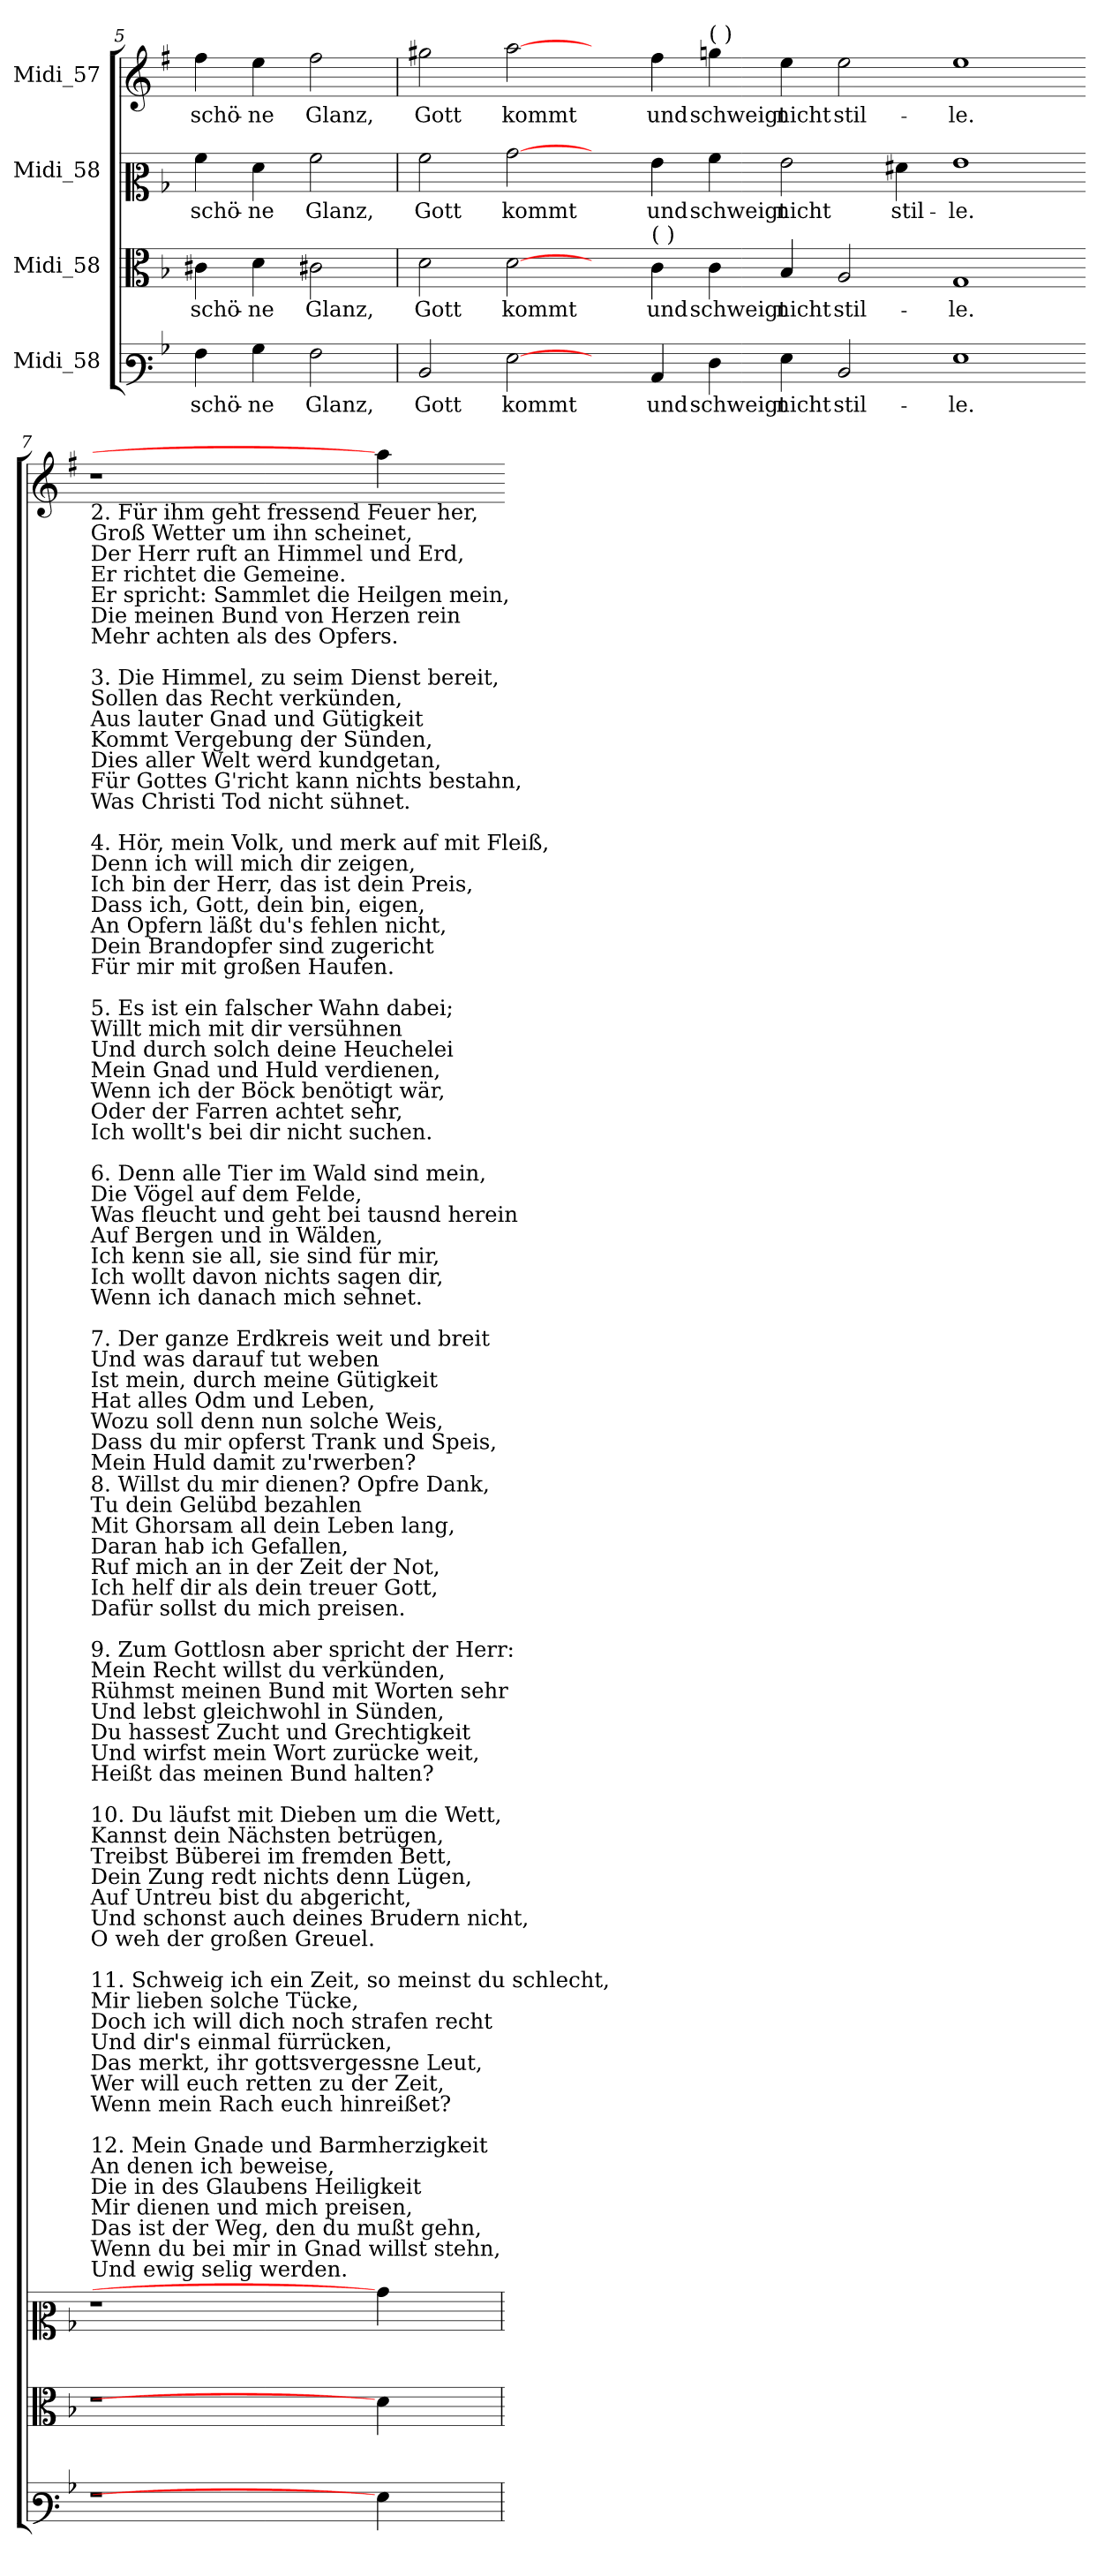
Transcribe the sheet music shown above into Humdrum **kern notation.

**kern	**text	**kern	**text	**kern	**text	**kern	**text
*part4	*part4	*part3	*part3	*part2	*part2	*part1	*part1
*staff4	*staff4	*staff3	*staff3	*staff2	*staff2	*staff1	*staff1
*I"Midi_58	*	*I"Midi_58	*	*I"Midi_58	*	*I"Midi_57	*
!!LO:LB:g=z
*clefF3	*	*clefC3	*	*clefC2	*	*clefG2	*
*	*	*	*	*	*	*ITrd1c2	*
*k[b-]	*	*k[b-]	*	*k[b-]	*	*k[b-]	*
*F:	*	*F:	*	*F:	*	*F:	*
=5	=5	=5	=5	=5	=5	=5	=5
!	!LO:LY:b	!	!LO:LY:b	!	!LO:LY:b	!	!LO:LY:b
4A	schö-	4c#X	schö-	4a	schö-	4ee	schö-
!	!LO:LY:b	!	!LO:LY:b	!	!LO:LY:b	!	!LO:LY:b
4B-	-ne	4d	-ne	4f	-ne	4dd	-ne
!	!LO:LY:b	!	!LO:LY:b	!	!LO:LY:b	!	!LO:LY:b
2A	Glanz,	2c#X	Glanz,	2a	Glanz,	2ee	Glanz,
=6	=6	=6	=6	=6	=6	=6	=6
!	!LO:LY:b	!	!LO:LY:b	!	!LO:LY:b	!	!LO:LY:b
2D	Gott	2d	Gott	2a	Gott	2ff#X	Gott
!	!LO:LY:b	!	!LO:LY:b	!	!LO:LY:b	!	!LO:LY:b
[2G	kommt	[2d	kommt	[2b-	kommt	[2gg	kommt
4ryy	.	4ryy	.	4ryy	.	4ryy	.
!	!	!LO:TX:a:t=(  )	!	!	!	!	!
!	!LO:LY:b	!	!LO:LY:b	!	!LO:LY:b	!	!LO:LY:b
4C	und	4c	und	4g	und	4ee	und
!	!	!	!	!	!	!LO:TX:a:t=(  )	!
!	!LO:LY:b	!	!LO:LY:b	!	!LO:LY:b	!	!LO:LY:b
4F	schweigt	4c	schweigt	4a	schweigt	4ff	schweigt
!	!LO:LY:b	!	!LO:LY:b	!	!LO:LY:b	!	!LO:LY:b
4G	nicht	4B-	nicht	2g	nicht	4dd	nicht
!	!LO:LY:b	!	!LO:LY:b	!	!	!	!LO:LY:b
2D	stil-	2A	stil-	.	.	2dd	stil-
!	!	!	!	!	!LO:LY:b	!	!
.	.	.	.	4f#X	stil-	.	.
!	!LO:LY:b	!	!LO:LY:b	!	!LO:LY:b	!	!LO:LY:b
1G	-le.	1G	-le.	1g	-le.	1dd	-le.
!!LO:LB:g=z
=7-	=7-	=7-	=7-	=7-	=7-	=7-	=7-
!	!	!	!	!	!	!LO:TX:b:t=2. Für ihm geht fressend Feuer her,\nGroß Wetter um ihn scheinet,\nDer Herr ruft an Himmel und Erd,\nEr richtet die Gemeine.\nEr spricht&colon; Sammlet die Heilgen mein,\nDie meinen Bund von Herzen rein\nMehr achten als des Opfers.\n\n3. Die Himmel, zu seim Dienst bereit,\nSollen das Recht verkünden,\nAus lauter Gnad und Gütigkeit\nKommt Vergebung der Sünden,\nDies aller Welt werd kundgetan,\nFür Gottes G'richt kann nichts bestahn,\nWas Christi Tod nicht sühnet.\n\n4. Hör, mein Volk, und merk auf mit Fleiß,\nDenn ich will mich dir zeigen,\nIch bin der Herr, das ist dein Preis,\nDass ich, Gott, dein bin, eigen,\nAn Opfern läßt du's fehlen nicht,\nDein Brandopfer sind zugericht\nFür mir mit großen Haufen.\n\n5. Es ist ein falscher Wahn dabei;\nWillt mich mit dir versühnen\nUnd durch solch deine Heuchelei\nMein Gnad und Huld verdienen,\nWenn ich der Böck benötigt wär,\nOder der Farren achtet sehr,\nIch wollt's bei dir nicht suchen.\n\n6. Denn alle Tier im Wald sind mein,\nDie Vögel auf dem Felde,\nWas fleucht und geht bei tausnd herein\nAuf Bergen und in Wälden,\nIch kenn sie all, sie sind für mir,\nIch wollt davon nichts sagen dir,\nWenn ich danach mich sehnet.\n\n7. Der ganze Erdkreis weit und breit\nUnd was darauf tut weben\nIst mein, durch meine Gütigkeit\nHat alles Odm und Leben,\nWozu soll denn nun solche Weis,\nDass du mir opferst Trank und Speis,\nMein Huld damit zu'rwerben?	!
!	!	!	!	!	!	!LO:TX:b:t=8. Willst du mir dienen? Opfre Dank,\nTu dein Gelübd bezahlen\nMit Ghorsam all dein Leben lang,\nDaran hab ich Gefallen,\nRuf mich an in der Zeit der Not,\nIch helf dir als dein treuer Gott,\nDafür sollst du mich preisen.\n\n9. Zum Gottlosn aber spricht der Herr&colon;\nMein Recht willst du verkünden,\nRühmst meinen Bund mit Worten sehr\nUnd lebst gleichwohl in Sünden,\nDu hassest Zucht und Grechtigkeit\nUnd wirfst mein Wort zurücke weit,\nHeißt das meinen Bund halten?\n\n10. Du läufst mit Dieben um die Wett,\nKannst dein Nächsten betrügen,\nTreibst Büberei im fremden Bett,\nDein Zung redt nichts denn Lügen,\nAuf Untreu bist du abgericht,\nUnd schonst auch deines Brudern nicht,\nO weh der großen Greuel.\n\n11. Schweig ich ein Zeit, so meinst du schlecht,\nMir lieben solche Tücke,\nDoch ich will dich noch strafen recht\nUnd dir's einmal fürrücken,\nDas merkt, ihr gottsvergessne Leut,\nWer will euch retten zu der Zeit,\nWenn mein Rach euch hinreißet?\n\n12. Mein Gnade und Barmherzigkeit\nAn denen ich beweise,\nDie in des Glaubens Heiligkeit\nMir dienen und mich preisen,\nDas ist der Weg, den du mußt gehn,\nWenn du bei mir in Gnad willst stehn,\nUnd ewig selig werden.	!
1r	.	1r	.	1r	.	1r	.
4G]	.	4d]	.	4b-]	.	4gg]	.
=	=-	=	=-	=	=-	=-	=-
*-	*-	*-	*-	*-	*-	*-	*-
